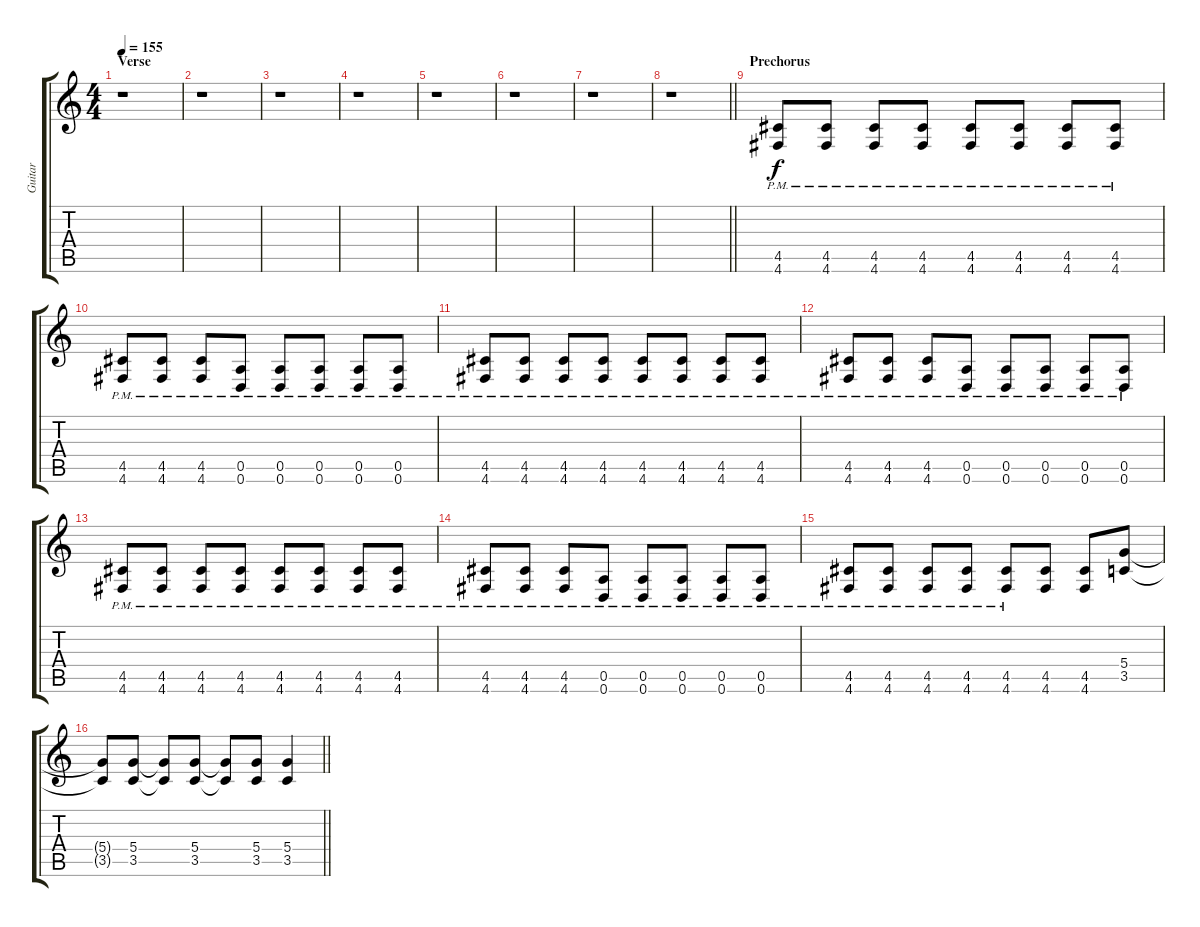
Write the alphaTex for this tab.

\track ("Guitar" "Guitar") {instrument distortionguitar}
\staff {score tabs}
\tuning (E4 B3 G3 D3 A2 D2) {hide}
\ts (4 4)
\section ("" "Verse")
\tempo 155
\clef g2
\ks c
r.1{dy f} |
r.1 |
r.1 |
r.1 |
r.1 |
r.1 |
r.1 |
\barLineRight lightlight
r.1 |
\section ("" "Prechorus")
(4.5{pm} 4.6{pm}).8 (4.5{pm} 4.6{pm}).8 (4.5{pm} 4.6{pm}).8 (4.5{pm} 4.6{pm}).8 (4.5{pm} 4.6{pm}).8 (4.5{pm} 4.6{pm}).8 (4.5{pm} 4.6{pm}).8 (4.5{pm} 4.6{pm}).8 |
(4.5{pm} 4.6{pm}).8 (4.5{pm} 4.6{pm}).8 (4.5{pm} 4.6{pm}).8 (0.5{pm} 0.6{pm}).8 (0.5{pm} 0.6{pm}).8 (0.5{pm} 0.6{pm}).8 (0.5{pm} 0.6{pm}).8 (0.5{pm} 0.6{pm}).8 |
(4.5{pm} 4.6{pm}).8 (4.5{pm} 4.6{pm}).8 (4.5{pm} 4.6{pm}).8 (4.5{pm} 4.6{pm}).8 (4.5{pm} 4.6{pm}).8 (4.5{pm} 4.6{pm}).8 (4.5{pm} 4.6{pm}).8 (4.5{pm} 4.6{pm}).8 |
(4.5{pm} 4.6{pm}).8 (4.5{pm} 4.6{pm}).8 (4.5{pm} 4.6{pm}).8 (0.5{pm} 0.6{pm}).8 (0.5{pm} 0.6{pm}).8 (0.5{pm} 0.6{pm}).8 (0.5{pm} 0.6{pm}).8 (0.5{pm} 0.6{pm}).8 |
(4.5{pm} 4.6{pm}).8 (4.5{pm} 4.6{pm}).8 (4.5{pm} 4.6{pm}).8 (4.5{pm} 4.6{pm}).8 (4.5{pm} 4.6{pm}).8 (4.5{pm} 4.6{pm}).8 (4.5{pm} 4.6{pm}).8 (4.5{pm} 4.6{pm}).8 |
(4.5{pm} 4.6{pm}).8 (4.5{pm} 4.6{pm}).8 (4.5{pm} 4.6{pm}).8 (0.5{pm} 0.6{pm}).8 (0.5{pm} 0.6{pm}).8 (0.5{pm} 0.6{pm}).8 (0.5{pm} 0.6{pm}).8 (0.5{pm} 0.6{pm}).8 |
(4.5{pm} 4.6{pm}).8 (4.5{pm} 4.6{pm}).8 (4.5{pm} 4.6{pm}).8 (4.5{pm} 4.6{pm}).8 (4.5{pm} 4.6{pm}).8 (4.5 4.6).8 (4.5 4.6).8 (5.4 3.5).8 |
\barLineRight lightlight
(5.4{t} 3.5{t}).8 (5.4 3.5).8 (5.4{t} 3.5{t}).8 (5.4 3.5).8 (5.4{t} 3.5{t}).8 (5.4 3.5).8 (5.4 3.5).4
